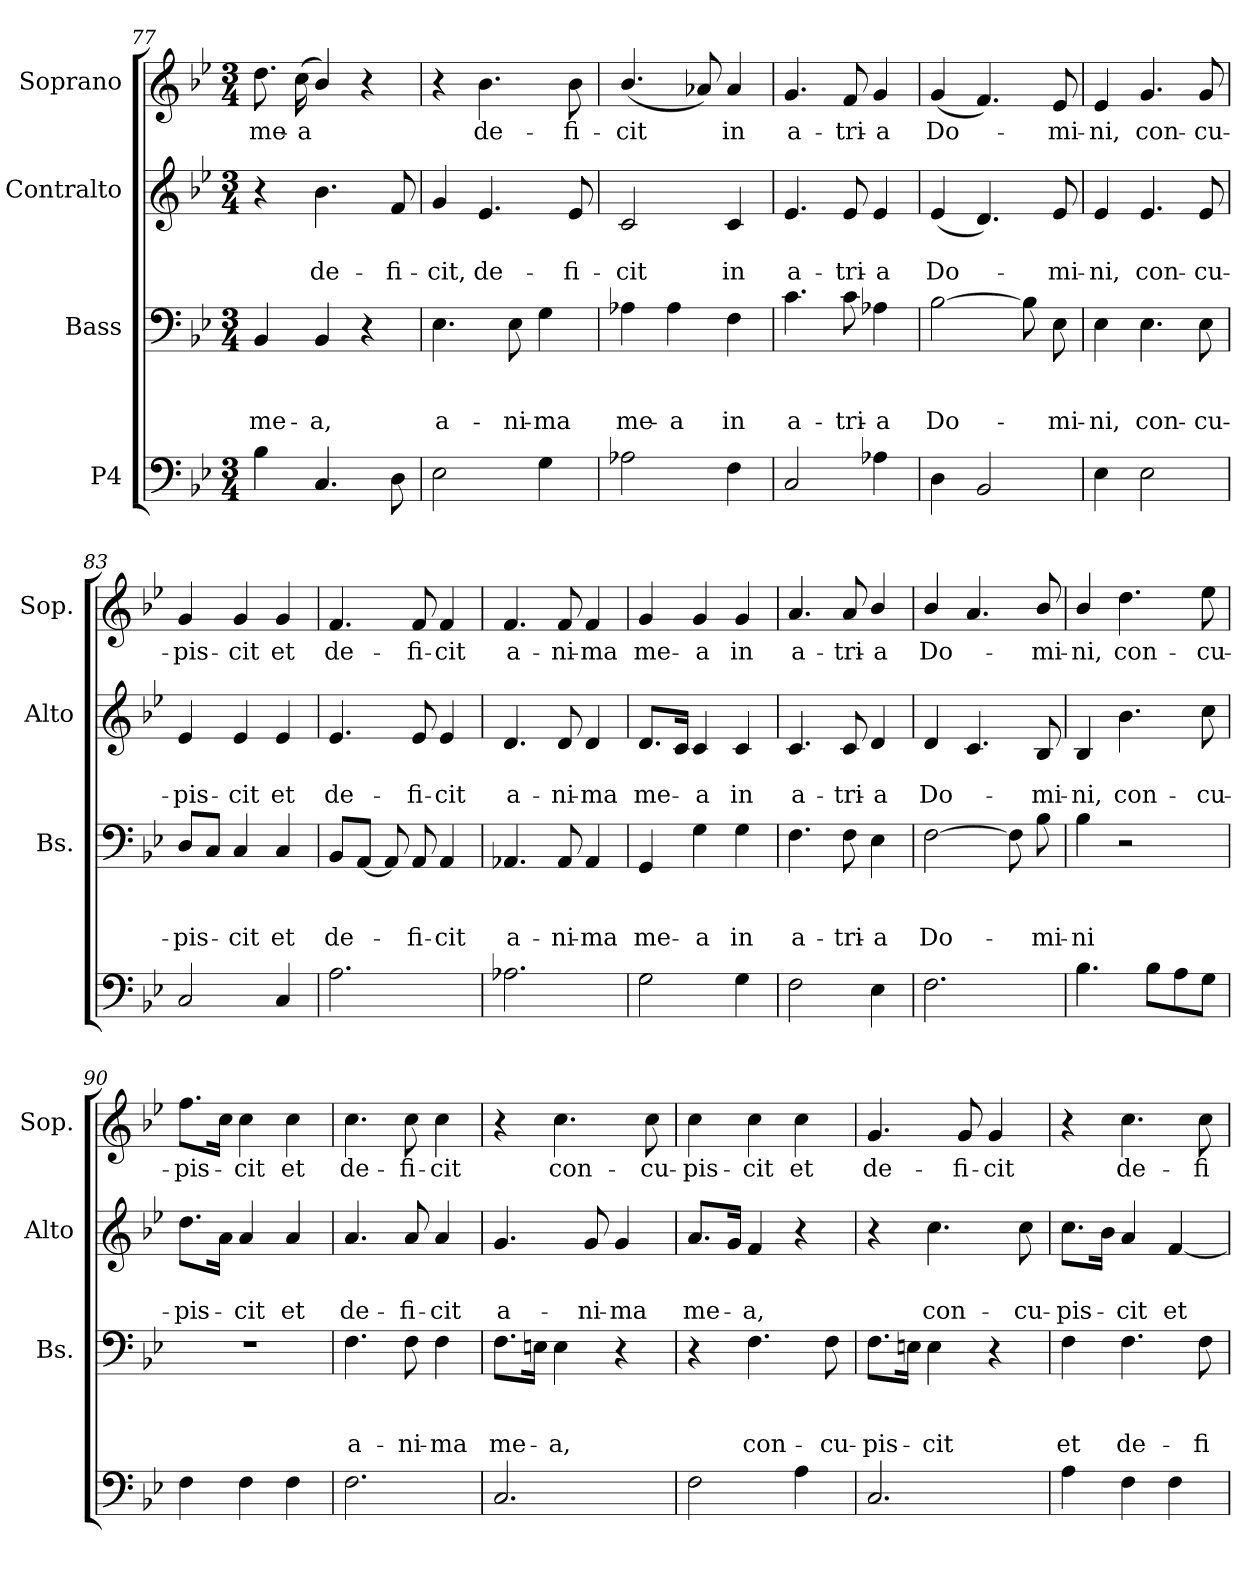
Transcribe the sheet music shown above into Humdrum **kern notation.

**kern	**kern	**text	**text	**text	**kern	**text	**text	**kern	**text
*part4	*part3	*part3	*part3	*part3	*part2	*part2	*part2	*part1	*part1
*staff4	*staff3	*staff3	*staff3	*staff3	*staff2	*staff2	*staff2	*staff1	*staff1
*I"P4	*I"Bass	*	*	*	*I"Contralto	*	*	*I"Soprano	*
*	*I'Bs.	*	*	*	*I'Alto	*	*	*I'Sop.	*
*clefF4	*clefF4	*	*	*	*clefG2	*	*	*clefG2	*
*k[b-e-]	*k[b-e-]	*	*	*	*k[b-e-]	*	*	*k[b-e-]	*
*B-:	*B-:	*	*	*	*B-:	*	*	*B-:	*
*M3/4	*M3/4	*	*	*	*M3/4	*	*	*M3/4	*
=77	=77	=77	=77	=77	=77	=77	=77	=77	=77
!	!	!	!	!LO:LY:b	!	!	!	!	!LO:LY:b
4B-\	4BB-/	.	.	me-	4r	.	.	8.dd\	me-
!	!	!	!	!	!	!	!	!	!LO:LY:b
.	.	.	.	.	.	.	.	(>16cc\	-a
!	!	!	!	!LO:LY:b	!	!	!LO:LY:b	!	!
4.C/	4BB-/	.	.	-a,	4.b-\	.	de-	4b-/)	.
.	4r	.	.	.	.	.	.	4r	.
!	!	!	!	!	!	!	!LO:LY:b	!	!
8D\	.	.	.	.	8f/	.	-fi-	.	.
=78	=78	=78	=78	=78	=78	=78	=78	=78	=78
!	!	!	!	!LO:LY:b	!	!	!LO:LY:b	!	!
2E-\	4.E-\	.	.	a-	4g/	.	-cit,	4r	.
!	!	!	!	!	!	!	!LO:LY:b	!	!LO:LY:b
.	.	.	.	.	4.e-/	.	de-	4.b-\	de-
!	!	!	!	!LO:LY:b	!	!	!	!	!
.	8E-\	.	.	-ni-	.	.	.	.	.
!	!	!	!	!LO:LY:b	!	!	!	!	!
4G\	4G\	.	.	-ma	.	.	.	.	.
!	!	!	!	!	!	!	!LO:LY:b	!	!LO:LY:b
.	.	.	.	.	8e-/	.	-fi-	8b-\	-fi-
=79	=79	=79	=79	=79	=79	=79	=79	=79	=79
!	!	!	!	!LO:LY:b	!	!	!LO:LY:b	!	!LO:LY:b
2A-X\	4A-X\	.	.	me-	2c/	.	-cit	(<4.b-/	-cit
!	!	!	!	!LO:LY:b	!	!	!	!	!
.	4A-\	.	.	-a	.	.	.	.	.
.	.	.	.	.	.	.	.	8a-X/)	.
!	!	!	!	!LO:LY:b	!	!	!LO:LY:b	!	!LO:LY:b
4F\	4F\	.	.	in	4c/	.	in	4a-/	in
!!LO:LB:g=z
=80	=80	=80	=80	=80	=80	=80	=80	=80	=80
!	!	!	!	!LO:LY:b	!	!	!LO:LY:b	!	!LO:LY:b
2C/	4.c\	.	.	a-	4.e-/	.	a-	4.g/	a-
!	!	!	!	!LO:LY:b	!	!	!LO:LY:b	!	!LO:LY:b
.	8c\	.	.	-tri-	8e-/	.	-tri-	8f/	-tri-
!	!	!	!	!LO:LY:b	!	!	!LO:LY:b	!	!LO:LY:b
4A-X\	4A-X\	.	.	-a	4e-/	.	-a	4g/	-a
=81	=81	=81	=81	=81	=81	=81	=81	=81	=81
!	!	!	!	!LO:LY:b	!	!	!LO:LY:b	!	!LO:LY:b
4D\	[>2B-\	.	.	Do-	(<4e-/	.	Do-	(<4g/	Do-
2BB-/	.	.	.	.	4.d/)	.	.	4.f/)	.
.	8B-\]	.	.	.	.	.	.	.	.
!	!	!	!	!LO:LY:b	!	!	!LO:LY:b	!	!LO:LY:b
.	8E-\	.	.	-mi-	8e-/	.	-mi-	8e-/	-mi-
=82	=82	=82	=82	=82	=82	=82	=82	=82	=82
!	!	!	!	!LO:LY:b	!	!	!LO:LY:b	!	!LO:LY:b
4E-\	4E-\	.	.	-ni,	4e-/	.	-ni,	4e-/	-ni,
!	!	!	!	!LO:LY:b	!	!	!LO:LY:b	!	!LO:LY:b
2E-\	4.E-\	.	.	con-	4.e-/	.	con-	4.g/	con-
!	!	!	!	!LO:LY:b	!	!	!LO:LY:b	!	!LO:LY:b
.	8E-\	.	.	-cu-	8e-/	.	-cu-	8g/	-cu-
=83	=83	=83	=83	=83	=83	=83	=83	=83	=83
!	!	!	!	!LO:LY:b	!	!	!LO:LY:b	!	!LO:LY:b
2C/	8D/L	.	.	-pis-	4e-/	.	-pis-	4g/	-pis-
.	8C/J	.	.	.	.	.	.	.	.
!	!	!	!	!LO:LY:b	!	!	!LO:LY:b	!	!LO:LY:b
.	4C/	.	.	-cit	4e-/	.	-cit	4g/	-cit
!	!	!	!	!LO:LY:b	!	!	!LO:LY:b	!	!LO:LY:b
4C/	4C/	.	.	et	4e-/	.	et	4g/	et
=84	=84	=84	=84	=84	=84	=84	=84	=84	=84
!	!	!	!	!LO:LY:b	!	!	!LO:LY:b	!	!LO:LY:b
2.A\	8BB-/L	.	.	de-	4.e-/	.	de-	4.f/	de-
.	[<8AA/J	.	.	.	.	.	.	.	.
.	8AA/]	.	.	.	.	.	.	.	.
!	!	!	!	!LO:LY:b	!	!	!LO:LY:b	!	!LO:LY:b
.	8AA/	.	.	-fi-	8e-/	.	-fi-	8f/	-fi-
!	!	!	!	!LO:LY:b	!	!	!LO:LY:b	!	!LO:LY:b
.	4AA/	.	.	-cit	4e-/	.	-cit	4f/	-cit
=85	=85	=85	=85	=85	=85	=85	=85	=85	=85
!	!	!	!	!LO:LY:b	!	!	!LO:LY:b	!	!LO:LY:b
2.A-X\	4.AA-X/	.	.	a-	4.d/	.	a-	4.f/	a-
!	!	!	!	!LO:LY:b	!	!	!LO:LY:b	!	!LO:LY:b
.	8AA-/	.	.	-ni-	8d/	.	-ni-	8f/	-ni-
!	!	!	!	!LO:LY:b	!	!	!LO:LY:b	!	!LO:LY:b
.	4AA-/	.	.	-ma	4d/	.	-ma	4f/	-ma
=86	=86	=86	=86	=86	=86	=86	=86	=86	=86
!	!	!	!	!LO:LY:b	!	!	!LO:LY:b	!	!LO:LY:b
2G\	4GG/	.	.	me-	8.d/L	.	me-	4g/	me-
.	.	.	.	.	16c/Jk	.	.	.	.
!	!	!	!	!LO:LY:b	!	!	!LO:LY:b	!	!LO:LY:b
.	4G\	.	.	-a	4c/	.	-a	4g/	-a
!	!	!	!	!LO:LY:b	!	!	!LO:LY:b	!	!LO:LY:b
4G\	4G\	.	.	in	4c/	.	in	4g/	in
=87	=87	=87	=87	=87	=87	=87	=87	=87	=87
!	!	!	!	!LO:LY:b	!	!	!LO:LY:b	!	!LO:LY:b
2F\	4.F\	.	.	a-	4.c/	.	a-	4.a/	a-
!	!	!	!	!LO:LY:b	!	!	!LO:LY:b	!	!LO:LY:b
.	8F\	.	.	-tri-	8c/	.	-tri-	8a/	-tri-
!	!	!	!	!LO:LY:b	!	!	!LO:LY:b	!	!LO:LY:b
4E-\	4E-\	.	.	-a	4d/	.	-a	4b-/	-a
!!LO:PB:g=z
=88	=88	=88	=88	=88	=88	=88	=88	=88	=88
!	!	!	!	!LO:LY:b	!	!	!LO:LY:b	!	!LO:LY:b
2.F\	[>2F\	.	.	Do-	4d/	.	Do-	4b-/	Do-
.	.	.	.	.	4.c/	.	.	4.a/	.
.	8F\]	.	.	.	.	.	.	.	.
!	!	!	!	!LO:LY:b	!	!	!LO:LY:b	!	!LO:LY:b
.	8B-\	.	.	-mi-	8B-/	.	-mi-	8b-/	-mi-
=89	=89	=89	=89	=89	=89	=89	=89	=89	=89
!	!	!	!	!LO:LY:b	!	!	!LO:LY:b	!	!LO:LY:b
4.B-\	4B-\	.	.	-ni	4B-/	.	-ni,	4b-/	-ni,
!	!	!	!	!	!	!	!LO:LY:b	!	!LO:LY:b
.	2r	.	.	.	4.b-\	.	con-	4.dd\	con-
8B-\L	.	.	.	.	.	.	.	.	.
8A\	.	.	.	.	.	.	.	.	.
!	!	!	!	!	!	!	!LO:LY:b	!	!LO:LY:b
8G\J	.	.	.	.	8cc\	.	-cu-	8ee-\	-cu-
=90	=90	=90	=90	=90	=90	=90	=90	=90	=90
!	!LO:N:vis=1	!	!	!	!	!	!LO:LY:b	!	!LO:LY:b
4F\	2.r	.	.	.	8.dd\L	.	-pis-	8.ff\L	-pis-
.	.	.	.	.	16a\Jk	.	.	16cc\Jk	.
!	!	!	!	!	!	!	!LO:LY:b	!	!LO:LY:b
4F\	.	.	.	.	4a/	.	-cit	4cc\	-cit
!	!	!	!	!	!	!	!LO:LY:b	!	!LO:LY:b
4F\	.	.	.	.	4a/	.	et	4cc\	et
=91	=91	=91	=91	=91	=91	=91	=91	=91	=91
!	!	!	!	!LO:LY:b	!	!	!LO:LY:b	!	!LO:LY:b
2.F\	4.F\	.	.	a-	4.a/	.	de-	4.cc\	de-
!	!	!	!	!LO:LY:b	!	!	!LO:LY:b	!	!LO:LY:b
.	8F\	.	.	-ni-	8a/	.	-fi-	8cc\	-fi-
!	!	!	!	!LO:LY:b	!	!	!LO:LY:b	!	!LO:LY:b
.	4F\	.	.	-ma	4a/	.	-cit	4cc\	-cit
=92	=92	=92	=92	=92	=92	=92	=92	=92	=92
!	!	!	!	!LO:LY:b	!	!	!LO:LY:b	!	!
2.C/	8.F\L	.	.	me-	4.g/	.	a-	4r	.
.	16En\Jk	.	.	.	.	.	.	.	.
!	!	!	!	!LO:LY:b	!	!	!	!	!LO:LY:b
.	4E\	.	.	-a,	.	.	.	4.cc\	con-
!	!	!	!	!	!	!	!LO:LY:b	!	!
.	.	.	.	.	8g/	.	-ni-	.	.
!	!	!	!	!	!	!	!LO:LY:b	!	!
.	4r	.	.	.	4g/	.	-ma	.	.
!	!	!	!	!	!	!	!	!	!LO:LY:b
.	.	.	.	.	.	.	.	8cc\	-cu-
=93	=93	=93	=93	=93	=93	=93	=93	=93	=93
!	!	!	!	!	!	!	!LO:LY:b	!	!LO:LY:b
2F\	4r	.	.	.	8.a/L	.	me-	4cc\	-pis-
.	.	.	.	.	16g/Jk	.	.	.	.
!	!	!	!	!LO:LY:b	!	!	!LO:LY:b	!	!LO:LY:b
.	4.F\	.	.	con-	4f/	.	-a,	4cc\	-cit
!	!	!	!	!	!	!	!	!	!LO:LY:b
4A\	.	.	.	.	4r	.	.	4cc\	et
!	!	!	!	!LO:LY:b	!	!	!	!	!
.	8F\	.	.	-cu-	.	.	.	.	.
=94	=94	=94	=94	=94	=94	=94	=94	=94	=94
!	!	!	!	!LO:LY:b	!	!	!	!	!LO:LY:b
2.C/	8.F\L	.	.	-pis-	4r	.	.	4.g/	de-
.	16En\Jk	.	.	.	.	.	.	.	.
!	!	!	!	!LO:LY:b	!	!	!LO:LY:b	!	!
.	4E\	.	.	-cit	4.cc\	.	con-	.	.
!	!	!	!	!	!	!	!	!	!LO:LY:b
.	.	.	.	.	.	.	.	8g/	-fi-
!	!	!	!	!	!	!	!	!	!LO:LY:b
.	4r	.	.	.	.	.	.	4g/	-cit
!	!	!	!	!	!	!	!LO:LY:b	!	!
.	.	.	.	.	8cc\	.	-cu-	.	.
!!LO:LB:g=z
=95	=95	=95	=95	=95	=95	=95	=95	=95	=95
!	!	!	!	!LO:LY:b	!	!	!LO:LY:b	!	!
4A\	4F\	.	.	et	8.cc\L	.	-pis-	4r	.
.	.	.	.	.	16b-\Jk	.	.	.	.
!	!	!	!	!LO:LY:b	!	!	!LO:LY:b	!	!LO:LY:b
4F\	4.F\	.	.	de-	4a/	.	-cit	4.cc\	de-
!	!	!	!	!	!	!	!LO:LY:b	!	!
4F\	.	.	.	.	[<4f/	.	et	.	.
!	!	!	!	!LO:LY:b	!	!	!	!	!LO:LY:b
.	8F\	.	.	-fi-	.	.	.	8cc\	-fi-
=	=	=	=	=	=	=	=	=	=
*-	*-	*-	*-	*-	*-	*-	*-	*-	*-
